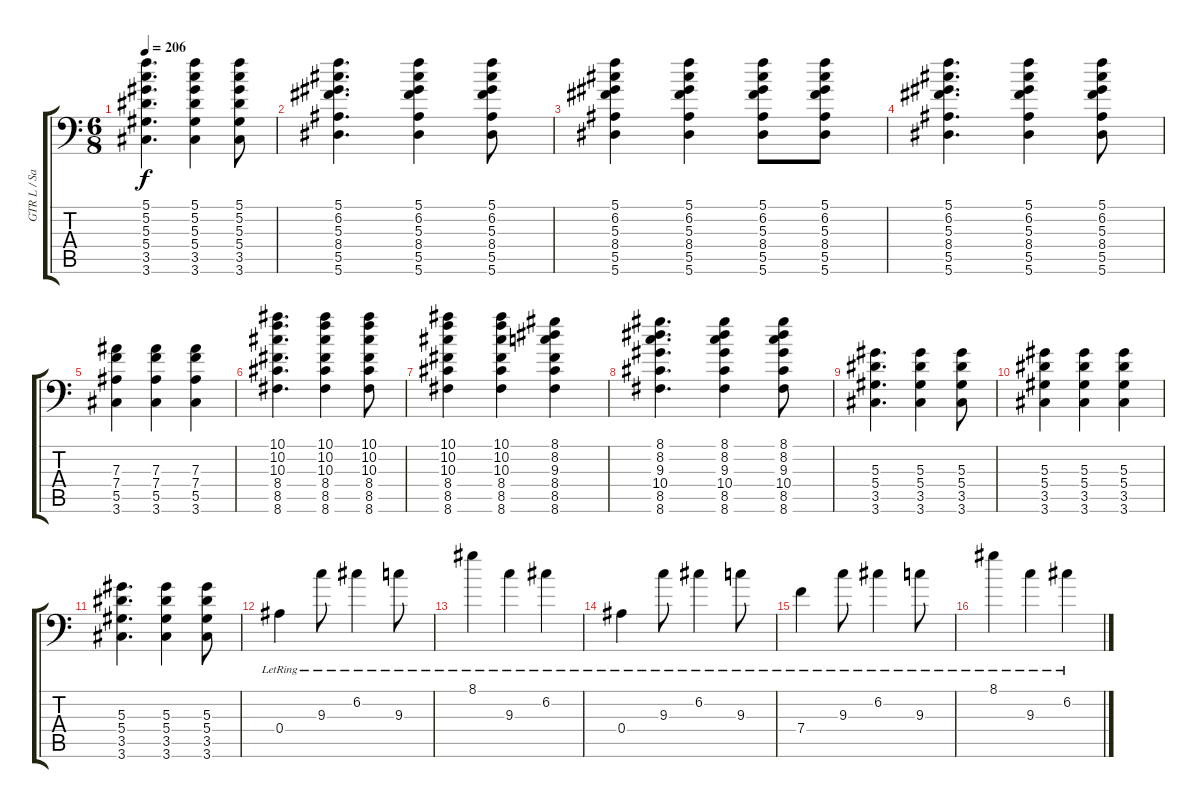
\track ("GTR L / Sanch" "GTR L / Sa") {instrument distortionguitar}
\staff {score tabs}
\tuning (C4 G3 Eb3 Bb2 F2 Bb1) {hide}
\ts (6 8)
\tempo 206
\clef f4
\ks c
(5.1 5.2 5.3 5.4 3.5 3.6).4{d dy f} (5.1 5.2 5.3 5.4 3.5 3.6).4 (5.1 5.2 5.3 5.4 3.5 3.6).8 |
(5.1 6.2 5.3 8.4 5.5 5.6).4{d} (5.1 6.2 5.3 8.4 5.5 5.6).4 (5.1 6.2 5.3 8.4 5.5 5.6).8 |
(5.1 6.2 5.3 8.4 5.5 5.6).4 (5.1 6.2 5.3 8.4 5.5 5.6).4 (5.1 6.2 5.3 8.4 5.5 5.6).8 (5.1 6.2 5.3 8.4 5.5 5.6).8 |
(5.1 6.2 5.3 8.4 5.5 5.6).4{d} (5.1 6.2 5.3 8.4 5.5 5.6).4 (5.1 6.2 5.3 8.4 5.5 5.6).8 |
(7.3 7.4 5.5 3.6).4 (7.3 7.4 5.5 3.6).4 (7.3 7.4 5.5 3.6).4 |
(10.1 10.2 10.3 8.4 8.5 8.6).4{d} (10.1 10.2 10.3 8.4 8.5 8.6).4 (10.1 10.2 10.3 8.4 8.5 8.6).8 |
(10.1 10.2 10.3 8.4 8.5 8.6).4 (10.1 10.2 10.3 8.4 8.5 8.6).4 (8.1 8.2 9.3 8.4 8.5 8.6).4 |
(8.1 8.2 9.3 10.4 8.5 8.6).4{d} (8.1 8.2 9.3 10.4 8.5 8.6).4 (8.1 8.2 9.3 10.4 8.5 8.6).8 |
(5.3 5.4 3.5 3.6).4{d} (5.3 5.4 3.5 3.6).4 (5.3 5.4 3.5 3.6).8 |
(5.3 5.4 3.5 3.6).4 (5.3 5.4 3.5 3.6).4 (5.3 5.4 3.5 3.6).4 |
(5.3 5.4 3.5 3.6).4{d} (5.3 5.4 3.5 3.6).4 (5.3 5.4 3.5 3.6).8 |
0.4{lr}.4 9.3{lr}.8 6.2{lr}.4 9.3{lr}.8 |
8.1{lr}.4 9.3{lr}.4 6.2{lr}.4 |
0.4{lr}.4 9.3{lr}.8 6.2{lr}.4 9.3{lr}.8 |
7.4{lr}.4 9.3{lr}.8 6.2{lr}.4 9.3{lr}.8 |
8.1{lr}.4 9.3{lr}.4 6.2{lr}.4
